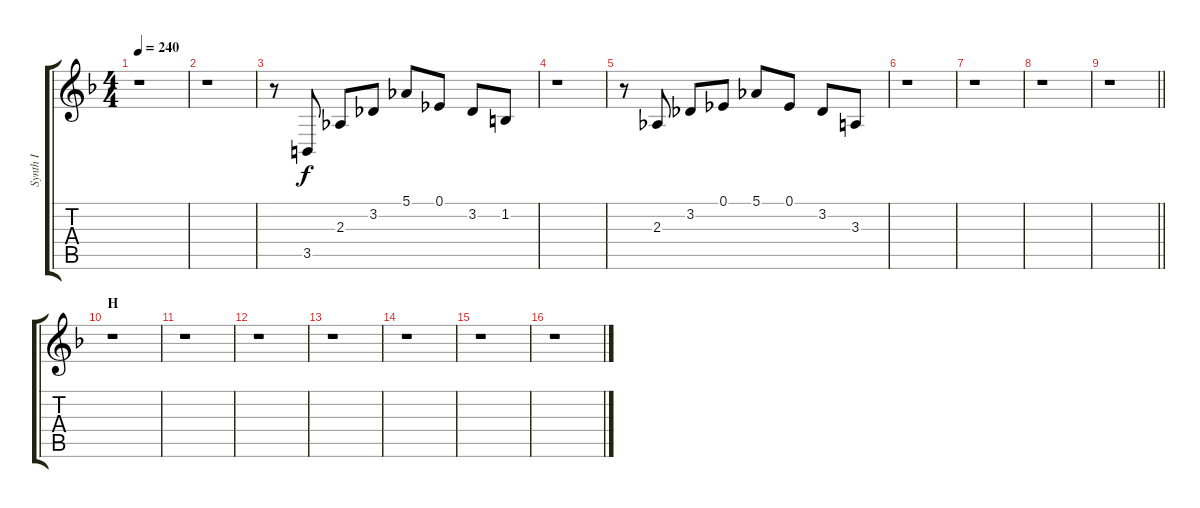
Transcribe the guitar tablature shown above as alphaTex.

\track ("Synth I" "Synth I") {instrument lead6voice}
\staff {score tabs}
\tuning (Eb4 Bb3 Gb3 Db3 Ab2 Eb2) {hide}
\ts (4 4)
\tempo 240
\clef g2
\ks f
r.1{dy f} |
r.1 |
r.8 3.5.8 2.3.8 3.2.8 5.1.8 0.1.8 3.2.8 1.2.8 |
r.1 |
r.8 2.3.8 3.2.8 0.1.8 5.1.8 0.1.8 3.2.8 3.3.8 |
r.1 |
r.1 |
r.1 |
\barLineRight lightlight
r.1 |
\section ("" "H")
r.1 |
r.1 |
r.1 |
r.1 |
r.1 |
r.1 |
r.1
